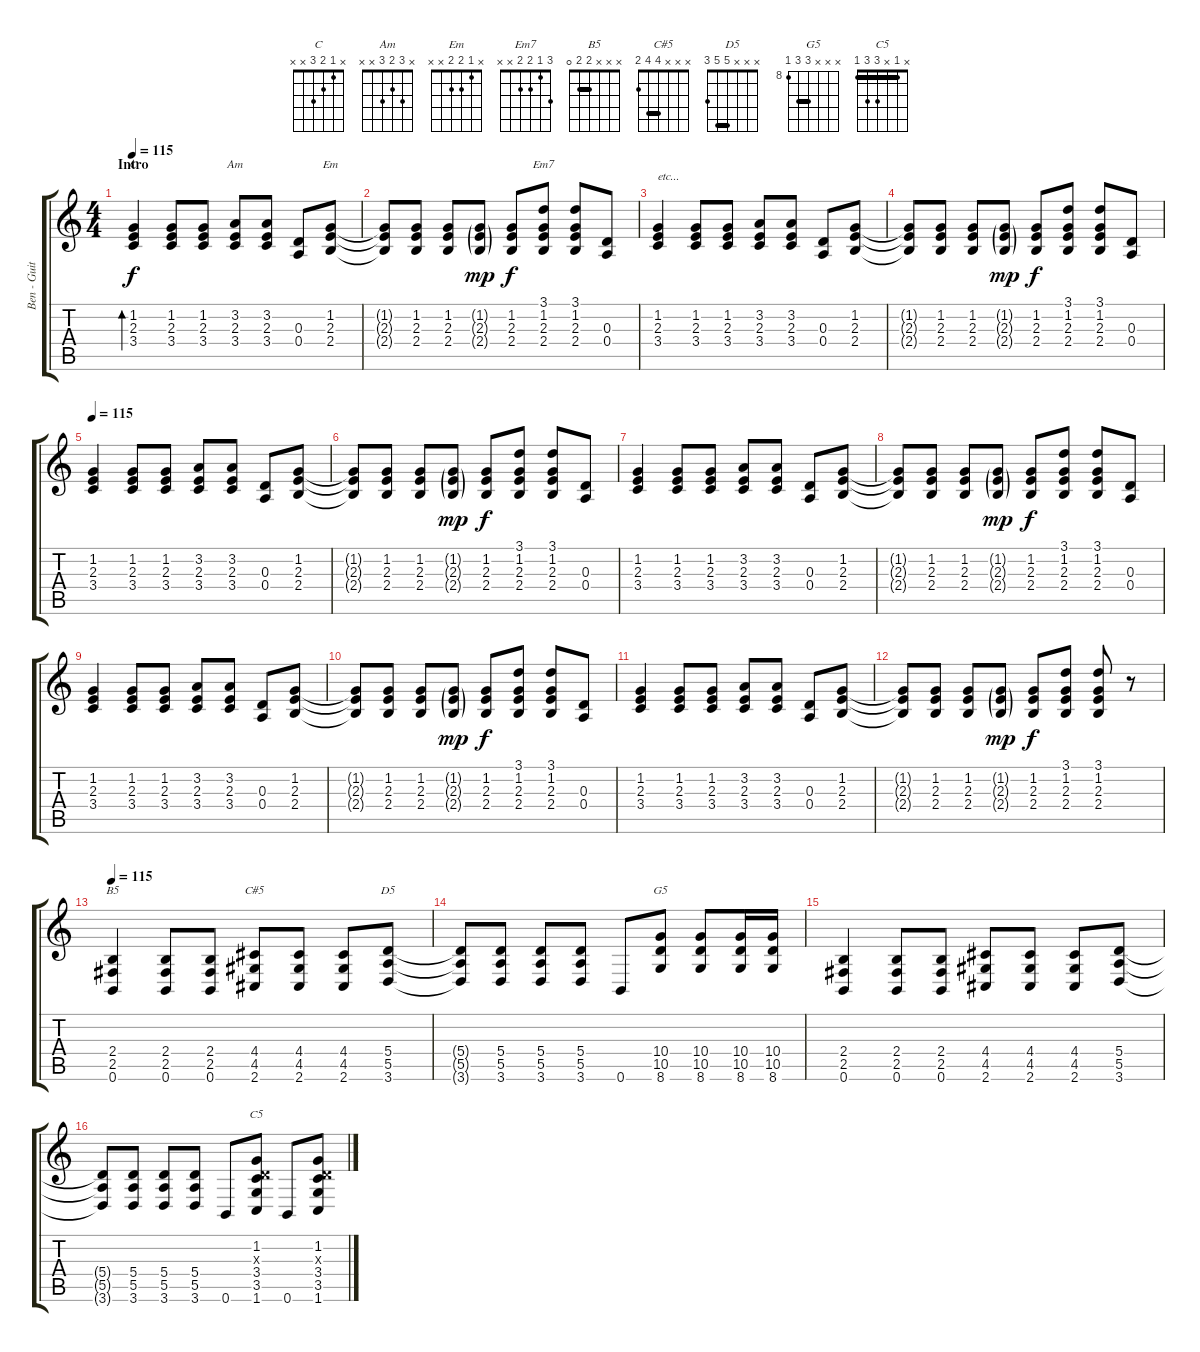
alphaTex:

\track ("Ben - Guitare" "Ben - Guit") {instrument distortionguitar}
\staff {score tabs}
\tuning (B3 Gb3 D3 A2 E2 B1) {hide}
\chord ("C" x 1 2 3 x x)
\chord ("Am" x 3 2 3 x x)
\chord ("Em" x 1 2 2 x x)
\chord ("Em7" 3 1 2 2 x x)
\chord ("B5" x x x 2 2 0) {barre 2}
\chord ("C#5" x x x 4 4 2) {barre 4}
\chord ("D5" x x x 5 5 3) {barre 5}
\chord ("G5" x x x 10 10 8) {firstfret 8 barre 10}
\chord ("C5" x 1 x 3 3 1) {barre 1}
\ts (4 4)
\section ("" "Intro")
\tempo 115
\clef g2
\ks c
(1.2 2.3 3.4).4{bd 240 ch "C" dy f volume 10 balance 6 instrument electricguitarjazz} (1.2 2.3 3.4).8 (1.2 2.3 3.4).8 (3.2 2.3 3.4).8{ch "Am"} (3.2 2.3 3.4).8 (0.3 0.4).8 (1.2 2.3 2.4).8{ch "Em"} |
(1.2{t} 2.3{t} 2.4{t}).8 (1.2 2.3 2.4).8 (1.2 2.3 2.4).8 (1.2{g} 2.3{g} 2.4{g}).8{dy mp} (1.2 2.3 2.4).8{dy f} (3.1 1.2 2.3 2.4).8{ch "Em7"} (3.1 1.2 2.3 2.4).8 (0.3 0.4).8 |
(1.2 2.3 3.4).4{txt "etc..."} (1.2 2.3 3.4).8 (1.2 2.3 3.4).8 (3.2 2.3 3.4).8 (3.2 2.3 3.4).8 (0.3 0.4).8 (1.2 2.3 2.4).8 |
(1.2{t} 2.3{t} 2.4{t}).8 (1.2 2.3 2.4).8 (1.2 2.3 2.4).8 (1.2{g} 2.3{g} 2.4{g}).8{dy mp} (1.2 2.3 2.4).8{dy f} (3.1 1.2 2.3 2.4).8 (3.1 1.2 2.3 2.4).8 (0.3 0.4).8 |
\section ("" "")
\tempo 115
(1.2 2.3 3.4).4{volume 10 balance 6 instrument electricguitarjazz} (1.2 2.3 3.4).8 (1.2 2.3 3.4).8 (3.2 2.3 3.4).8 (3.2 2.3 3.4).8 (0.3 0.4).8 (1.2 2.3 2.4).8 |
(1.2{t} 2.3{t} 2.4{t}).8 (1.2 2.3 2.4).8 (1.2 2.3 2.4).8 (1.2{g} 2.3{g} 2.4{g}).8{dy mp} (1.2 2.3 2.4).8{dy f} (3.1 1.2 2.3 2.4).8 (3.1 1.2 2.3 2.4).8 (0.3 0.4).8 |
(1.2 2.3 3.4).4 (1.2 2.3 3.4).8 (1.2 2.3 3.4).8 (3.2 2.3 3.4).8 (3.2 2.3 3.4).8 (0.3 0.4).8 (1.2 2.3 2.4).8 |
(1.2{t} 2.3{t} 2.4{t}).8 (1.2 2.3 2.4).8 (1.2 2.3 2.4).8 (1.2{g} 2.3{g} 2.4{g}).8{dy mp} (1.2 2.3 2.4).8{dy f} (3.1 1.2 2.3 2.4).8 (3.1 1.2 2.3 2.4).8 (0.3 0.4).8 |
(1.2 2.3 3.4).4 (1.2 2.3 3.4).8 (1.2 2.3 3.4).8 (3.2 2.3 3.4).8 (3.2 2.3 3.4).8 (0.3 0.4).8 (1.2 2.3 2.4).8 |
(1.2{t} 2.3{t} 2.4{t}).8 (1.2 2.3 2.4).8 (1.2 2.3 2.4).8 (1.2{g} 2.3{g} 2.4{g}).8{dy mp} (1.2 2.3 2.4).8{dy f} (3.1 1.2 2.3 2.4).8 (3.1 1.2 2.3 2.4).8 (0.3 0.4).8 |
(1.2 2.3 3.4).4 (1.2 2.3 3.4).8 (1.2 2.3 3.4).8 (3.2 2.3 3.4).8 (3.2 2.3 3.4).8 (0.3 0.4).8 (1.2 2.3 2.4).8 |
(1.2{t} 2.3{t} 2.4{t}).8 (1.2 2.3 2.4).8 (1.2 2.3 2.4).8 (1.2{g} 2.3{g} 2.4{g}).8{dy mp} (1.2 2.3 2.4).8{dy f} (3.1 1.2 2.3 2.4).8 (3.1 1.2 2.3 2.4).8 r.8 |
\section ("" "")
\tempo 115
(2.4 2.5 0.6).4{ch "B5" volume 12 balance 4 instrument distortionguitar} (2.4 2.5 0.6).8 (2.4 2.5 0.6).8 (4.4 4.5 2.6).8{ch "C#5"} (4.4 4.5 2.6).8 (4.4 4.5 2.6).8 (5.4 5.5 3.6).8{ch "D5"} |
(5.4{t} 5.5{t} 3.6{t}).8 (5.4 5.5 3.6).8 (5.4 5.5 3.6).8 (5.4 5.5 3.6).8 0.6.8 (10.4 10.5 8.6).8{ch "G5"} (10.4 10.5 8.6).8 (10.4 10.5 8.6).16 (10.4 10.5 8.6).16 |
(2.4 2.5 0.6).4 (2.4 2.5 0.6).8 (2.4 2.5 0.6).8 (4.4 4.5 2.6).8 (4.4 4.5 2.6).8 (4.4 4.5 2.6).8 (5.4 5.5 3.6).8 |
(5.4{t} 5.5{t} 3.6{t}).8 (5.4 5.5 3.6).8 (5.4 5.5 3.6).8 (5.4 5.5 3.6).8 0.6.8 (1.2 0.3{x} 3.4 3.5 1.6).8{ch "C5"} 0.6.8 (1.2 0.3{x} 3.4 3.5 1.6).8
